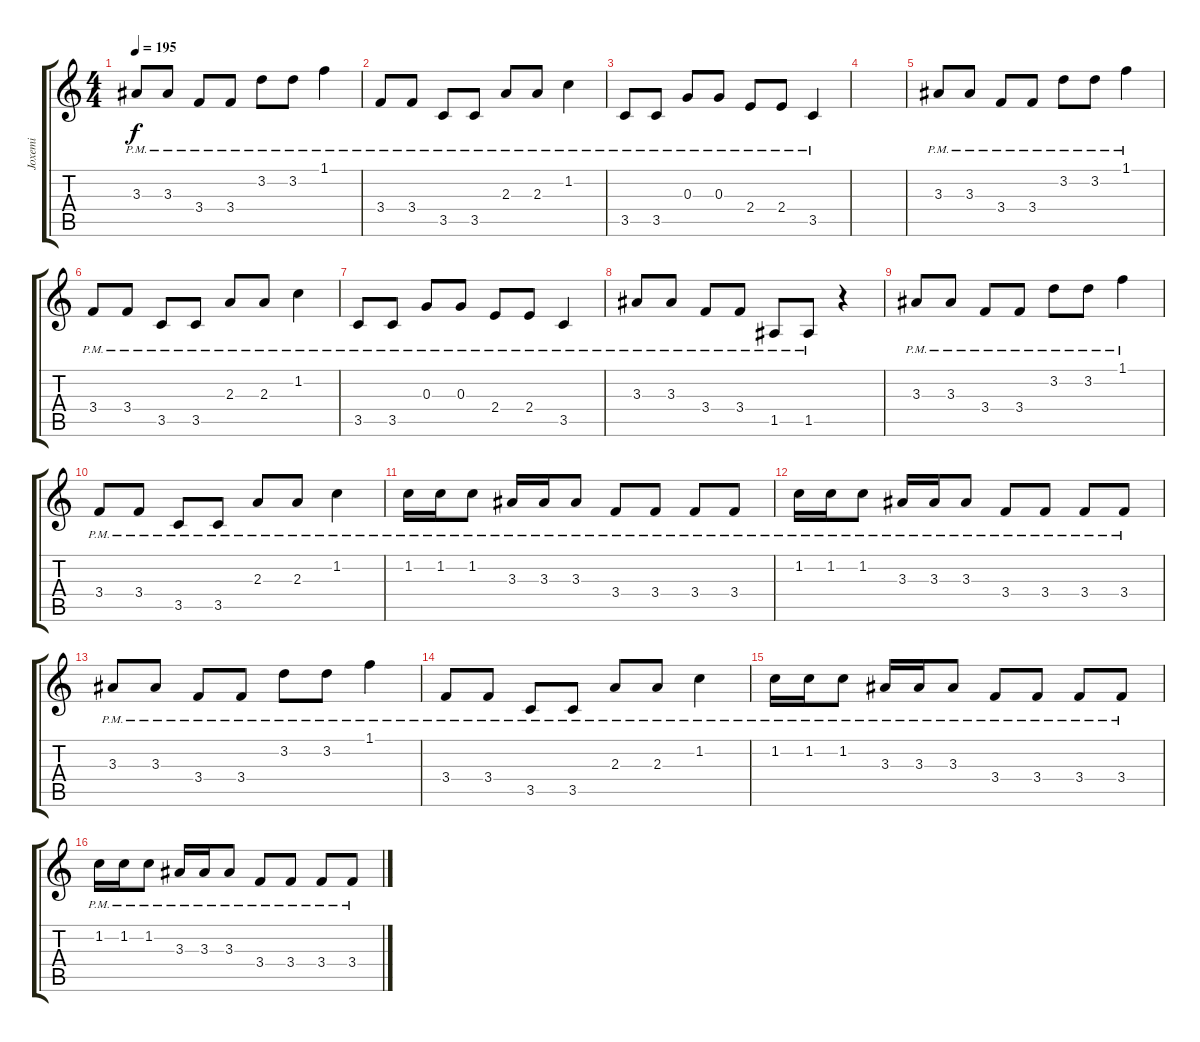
\track ("Joxemi" "Joxemi") {instrument electricguitarclean}
\staff {score tabs}
\tuning (E4 B3 G3 D3 A2 E2) {hide}
\ts (4 4)
\tempo 195
\clef g2
\ks c
3.3{pm}.8{dy f volume 12} 3.3{pm}.8 3.4{pm}.8 3.4{pm}.8 3.2{pm}.8 3.2{pm}.8 1.1{pm}.4 |
3.4{pm}.8 3.4{pm}.8 3.5{pm}.8 3.5{pm}.8 2.3{pm}.8 2.3{pm}.8 1.2{pm}.4 |
3.5{pm}.8 3.5{pm}.8 0.3{pm}.8 0.3{pm}.8 2.4{pm}.8 2.4{pm}.8 3.5{pm}.4 |
|
3.3{pm}.8{volume 12} 3.3{pm}.8 3.4{pm}.8 3.4{pm}.8 3.2{pm}.8 3.2{pm}.8 1.1{pm}.4 |
3.4{pm}.8 3.4{pm}.8 3.5{pm}.8 3.5{pm}.8 2.3{pm}.8 2.3{pm}.8 1.2{pm}.4 |
3.5{pm}.8 3.5{pm}.8 0.3{pm}.8 0.3{pm}.8 2.4{pm}.8 2.4{pm}.8 3.5{pm}.4 |
3.3{pm}.8 3.3{pm}.8 3.4{pm}.8 3.4{pm}.8 1.5{pm}.8 1.5{pm}.8 r.4 |
3.3{pm}.8{volume 12} 3.3{pm}.8 3.4{pm}.8 3.4{pm}.8 3.2{pm}.8 3.2{pm}.8 1.1{pm}.4 |
3.4{pm}.8 3.4{pm}.8 3.5{pm}.8 3.5{pm}.8 2.3{pm}.8 2.3{pm}.8 1.2{pm}.4 |
1.2{pm}.16 1.2{pm}.16 1.2{pm}.8 3.3{pm}.16 3.3{pm}.16 3.3{pm}.8 3.4{pm}.8 3.4{pm}.8 3.4{pm}.8 3.4{pm}.8 |
1.2{pm}.16 1.2{pm}.16 1.2{pm}.8 3.3{pm}.16 3.3{pm}.16 3.3{pm}.8 3.4{pm}.8 3.4{pm}.8 3.4{pm}.8 3.4{pm}.8 |
3.3{pm}.8{volume 12} 3.3{pm}.8 3.4{pm}.8 3.4{pm}.8 3.2{pm}.8 3.2{pm}.8 1.1{pm}.4 |
3.4{pm}.8 3.4{pm}.8 3.5{pm}.8 3.5{pm}.8 2.3{pm}.8 2.3{pm}.8 1.2{pm}.4 |
1.2{pm}.16 1.2{pm}.16 1.2{pm}.8 3.3{pm}.16 3.3{pm}.16 3.3{pm}.8 3.4{pm}.8 3.4{pm}.8 3.4{pm}.8 3.4{pm}.8 |
1.2{pm}.16 1.2{pm}.16 1.2{pm}.8 3.3{pm}.16 3.3{pm}.16 3.3{pm}.8 3.4{pm}.8 3.4{pm}.8 3.4{pm}.8 3.4{pm}.8
